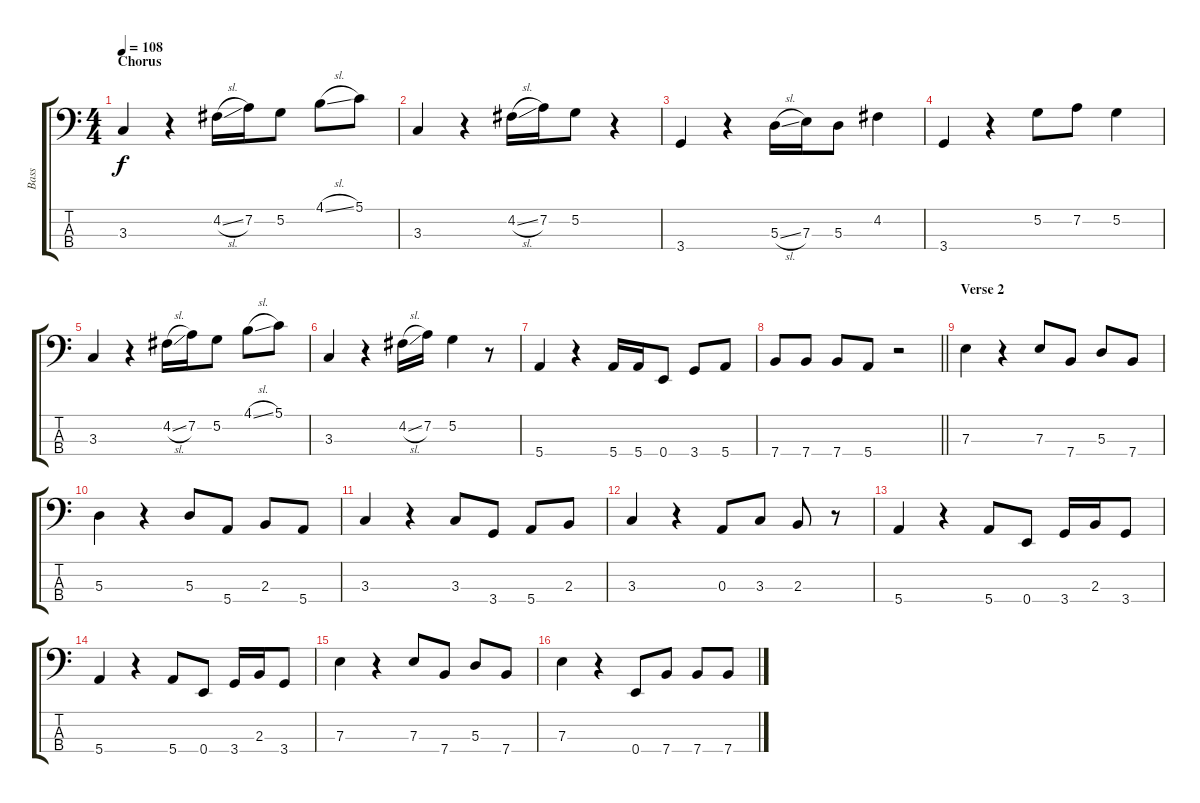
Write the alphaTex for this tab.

\track ("Bass" "Bass") {instrument electricbassfinger}
\staff {score tabs}
\tuning (G2 D2 A1 E1) {hide}
\ts (4 4)
\section ("" "Chorus")
\tempo 108
\clef f4
\ks c
3.3.4{dy f} r.4 4.2{sl}.16 7.2.16 5.2.8 4.1{sl}.8 5.1.8 |
3.3.4 r.4 4.2{sl}.16 7.2.16 5.2.8 r.4 |
3.4.4 r.4 5.3{sl}.16 7.3.16 5.3.8 4.2.4 |
3.4.4 r.4 5.2.8 7.2.8 5.2.4 |
3.3.4 r.4 4.2{sl}.16 7.2.16 5.2.8 4.1{sl}.8 5.1.8 |
3.3.4 r.4 4.2{sl}.16 7.2.16 5.2.4 r.8 |
5.4.4 r.4 5.4.16 5.4.16 0.4.8 3.4.8 5.4.8 |
\barLineRight lightlight
7.4.8 7.4.8 7.4.8 5.4.8 r.2 |
\section ("" "Verse 2")
7.3.4 r.4 7.3.8 7.4.8 5.3.8 7.4.8 |
5.3.4 r.4 5.3.8 5.4.8 2.3.8 5.4.8 |
3.3.4 r.4 3.3.8 3.4.8 5.4.8 2.3.8 |
3.3.4 r.4 0.3.8 3.3.8 2.3.8 r.8 |
5.4.4 r.4 5.4.8 0.4.8 3.4.16 2.3.16 3.4.8 |
5.4.4 r.4 5.4.8 0.4.8 3.4.16 2.3.16 3.4.8 |
7.3.4 r.4 7.3.8 7.4.8 5.3.8 7.4.8 |
7.3.4 r.4 0.4.8 7.4.8 7.4.8 7.4.8
